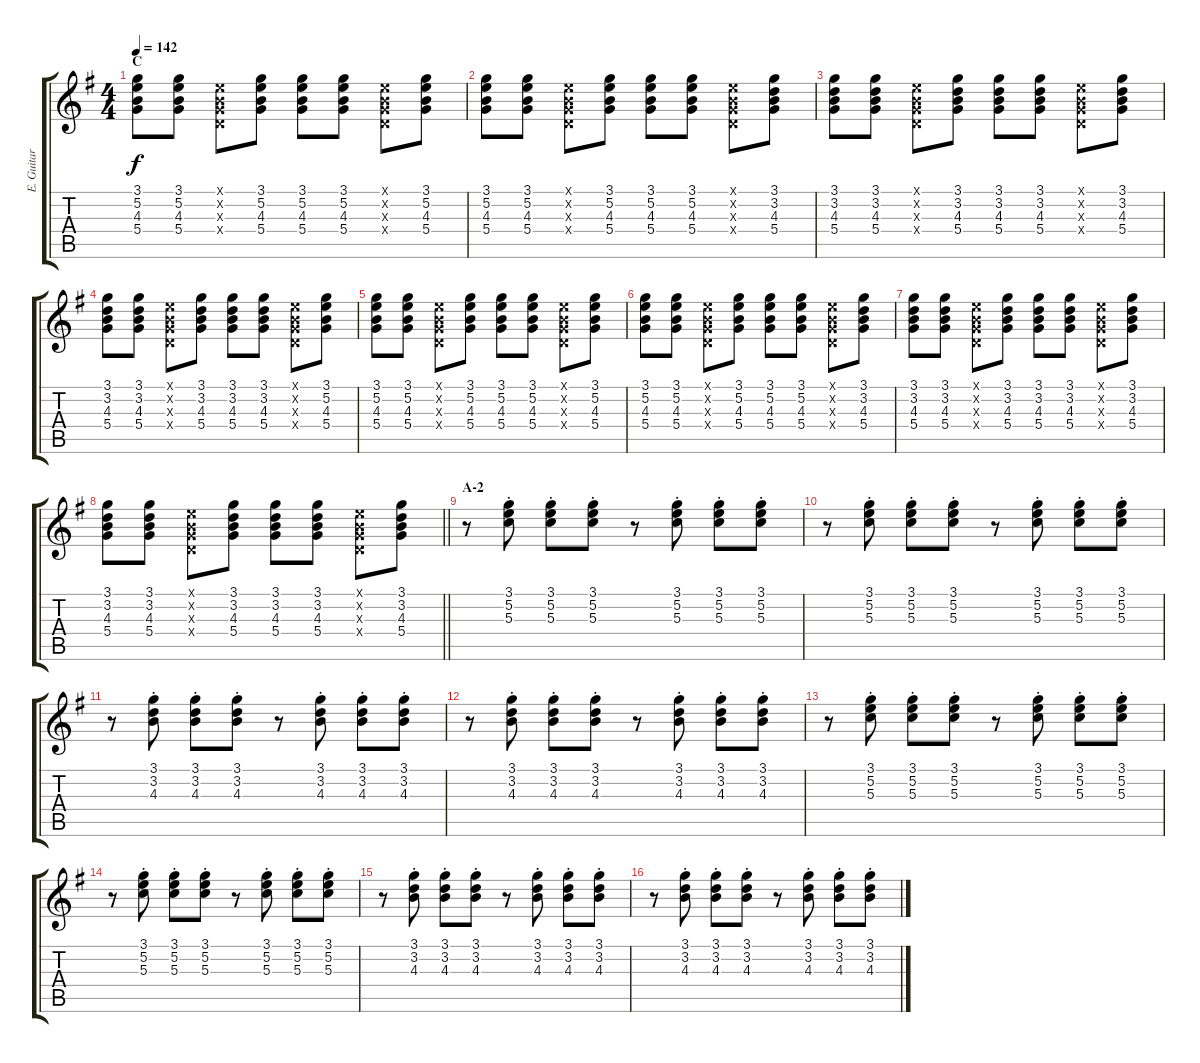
\track ("E. Guitar I" "E. Guitar ") {instrument electricguitarclean}
\staff {score tabs}
\tuning (E4 B3 G3 D3 A2 E2) {hide}
\ts (4 4)
\section ("" "C")
\tempo 142
\clef g2
\ks g
(3.1 5.2 4.3 5.4).8{dy f} (3.1 5.2 4.3 5.4).8 (0.1{x} 0.2{x} 0.3{x} 0.4{x}).8 (3.1 5.2 4.3 5.4).8 (3.1 5.2 4.3 5.4).8 (3.1 5.2 4.3 5.4).8 (0.1{x} 0.2{x} 0.3{x} 0.4{x}).8 (3.1 5.2 4.3 5.4).8 |
(3.1 5.2 4.3 5.4).8 (3.1 5.2 4.3 5.4).8 (0.1{x} 0.2{x} 0.3{x} 0.4{x}).8 (3.1 5.2 4.3 5.4).8 (3.1 5.2 4.3 5.4).8 (3.1 5.2 4.3 5.4).8 (0.1{x} 0.2{x} 0.3{x} 0.4{x}).8 (3.1 3.2 4.3 5.4).8 |
(3.1 3.2 4.3 5.4).8 (3.1 3.2 4.3 5.4).8 (0.1{x} 0.2{x} 0.3{x} 0.4{x}).8 (3.1 3.2 4.3 5.4).8 (3.1 3.2 4.3 5.4).8 (3.1 3.2 4.3 5.4).8 (0.1{x} 0.2{x} 0.3{x} 0.4{x}).8 (3.1 3.2 4.3 5.4).8 |
(3.1 3.2 4.3 5.4).8 (3.1 3.2 4.3 5.4).8 (0.1{x} 0.2{x} 0.3{x} 0.4{x}).8 (3.1 3.2 4.3 5.4).8 (3.1 3.2 4.3 5.4).8 (3.1 3.2 4.3 5.4).8 (0.1{x} 0.2{x} 0.3{x} 0.4{x}).8 (3.1 5.2 4.3 5.4).8 |
(3.1 5.2 4.3 5.4).8 (3.1 5.2 4.3 5.4).8 (0.1{x} 0.2{x} 0.3{x} 0.4{x}).8 (3.1 5.2 4.3 5.4).8 (3.1 5.2 4.3 5.4).8 (3.1 5.2 4.3 5.4).8 (0.1{x} 0.2{x} 0.3{x} 0.4{x}).8 (3.1 5.2 4.3 5.4).8 |
(3.1 5.2 4.3 5.4).8 (3.1 5.2 4.3 5.4).8 (0.1{x} 0.2{x} 0.3{x} 0.4{x}).8 (3.1 5.2 4.3 5.4).8 (3.1 5.2 4.3 5.4).8 (3.1 5.2 4.3 5.4).8 (0.1{x} 0.2{x} 0.3{x} 0.4{x}).8 (3.1 3.2 4.3 5.4).8 |
(3.1 3.2 4.3 5.4).8 (3.1 3.2 4.3 5.4).8 (0.1{x} 0.2{x} 0.3{x} 0.4{x}).8 (3.1 3.2 4.3 5.4).8 (3.1 3.2 4.3 5.4).8 (3.1 3.2 4.3 5.4).8 (0.1{x} 0.2{x} 0.3{x} 0.4{x}).8 (3.1 3.2 4.3 5.4).8 |
\barLineRight lightlight
(3.1 3.2 4.3 5.4).8 (3.1 3.2 4.3 5.4).8 (0.1{x} 0.2{x} 0.3{x} 0.4{x}).8 (3.1 3.2 4.3 5.4).8 (3.1 3.2 4.3 5.4).8 (3.1 3.2 4.3 5.4).8 (0.1{x} 0.2{x} 0.3{x} 0.4{x}).8 (3.1 3.2 4.3 5.4).8 |
\section ("" "A-2")
r.8 (3.1{st} 5.2{st} 5.3{st}).8 (3.1{st} 5.2{st} 5.3{st}).8 (3.1{st} 5.2{st} 5.3{st}).8 r.8 (3.1{st} 5.2{st} 5.3{st}).8 (3.1{st} 5.2{st} 5.3{st}).8 (3.1{st} 5.2{st} 5.3{st}).8 |
r.8 (3.1{st} 5.2{st} 5.3{st}).8 (3.1{st} 5.2{st} 5.3{st}).8 (3.1{st} 5.2{st} 5.3{st}).8 r.8 (3.1{st} 5.2{st} 5.3{st}).8 (3.1{st} 5.2{st} 5.3{st}).8 (3.1{st} 5.2{st} 5.3{st}).8 |
r.8 (3.1{st} 3.2{st} 4.3{st}).8 (3.1{st} 3.2{st} 4.3{st}).8 (3.1{st} 3.2{st} 4.3{st}).8 r.8 (3.1{st} 3.2{st} 4.3{st}).8 (3.1{st} 3.2{st} 4.3{st}).8 (3.1{st} 3.2{st} 4.3{st}).8 |
r.8 (3.1{st} 3.2{st} 4.3{st}).8 (3.1{st} 3.2{st} 4.3{st}).8 (3.1{st} 3.2{st} 4.3{st}).8 r.8 (3.1{st} 3.2{st} 4.3{st}).8 (3.1{st} 3.2{st} 4.3{st}).8 (3.1{st} 3.2{st} 4.3{st}).8 |
r.8 (3.1{st} 5.2{st} 5.3{st}).8 (3.1{st} 5.2{st} 5.3{st}).8 (3.1{st} 5.2{st} 5.3{st}).8 r.8 (3.1{st} 5.2{st} 5.3{st}).8 (3.1{st} 5.2{st} 5.3{st}).8 (3.1{st} 5.2{st} 5.3{st}).8 |
r.8 (3.1{st} 5.2{st} 5.3{st}).8 (3.1{st} 5.2{st} 5.3{st}).8 (3.1{st} 5.2{st} 5.3{st}).8 r.8 (3.1{st} 5.2{st} 5.3{st}).8 (3.1{st} 5.2{st} 5.3{st}).8 (3.1{st} 5.2{st} 5.3{st}).8 |
r.8 (3.1{st} 3.2{st} 4.3{st}).8 (3.1{st} 3.2{st} 4.3{st}).8 (3.1{st} 3.2{st} 4.3{st}).8 r.8 (3.1{st} 3.2{st} 4.3{st}).8 (3.1{st} 3.2{st} 4.3{st}).8 (3.1{st} 3.2{st} 4.3{st}).8 |
r.8 (3.1{st} 3.2{st} 4.3{st}).8 (3.1{st} 3.2{st} 4.3{st}).8 (3.1{st} 3.2{st} 4.3{st}).8 r.8 (3.1{st} 3.2{st} 4.3{st}).8 (3.1{st} 3.2{st} 4.3{st}).8 (3.1{st} 3.2{st} 4.3{st}).8
